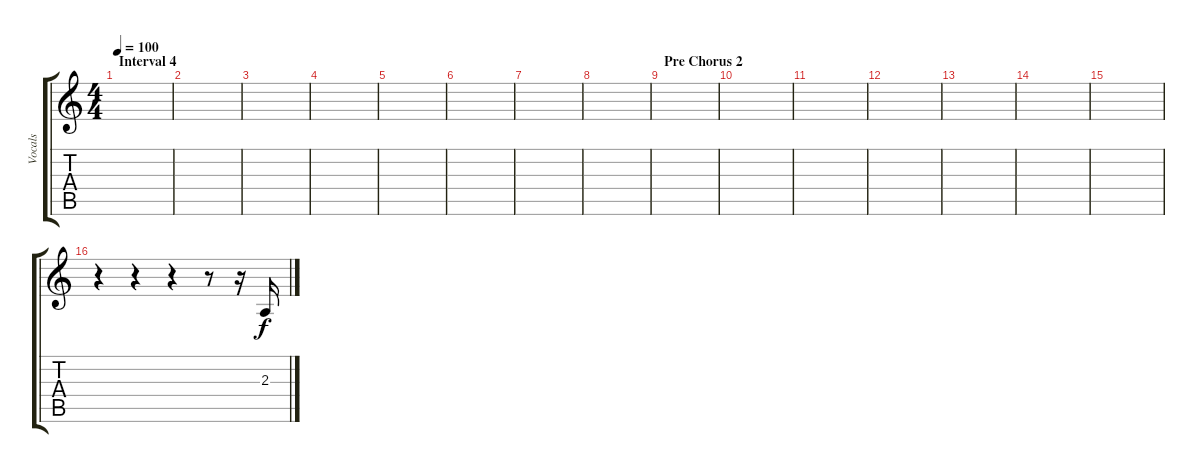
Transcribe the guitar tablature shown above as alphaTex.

\track ("Vocals" "Vocals") {instrument lead2sawtooth}
\staff {score tabs}
\tuning (E4 B3 G3 D3 A2 E2) {hide}
\ts (4 4)
\section ("" "Interval 4")
\tempo 100
\clef g2
\ks c
|
|
|
|
|
|
|
|
\section ("" "Pre Chorus 2")
|
|
|
|
|
|
|
r.4 r.4 r.4 r.8 r.16 2.3.16
